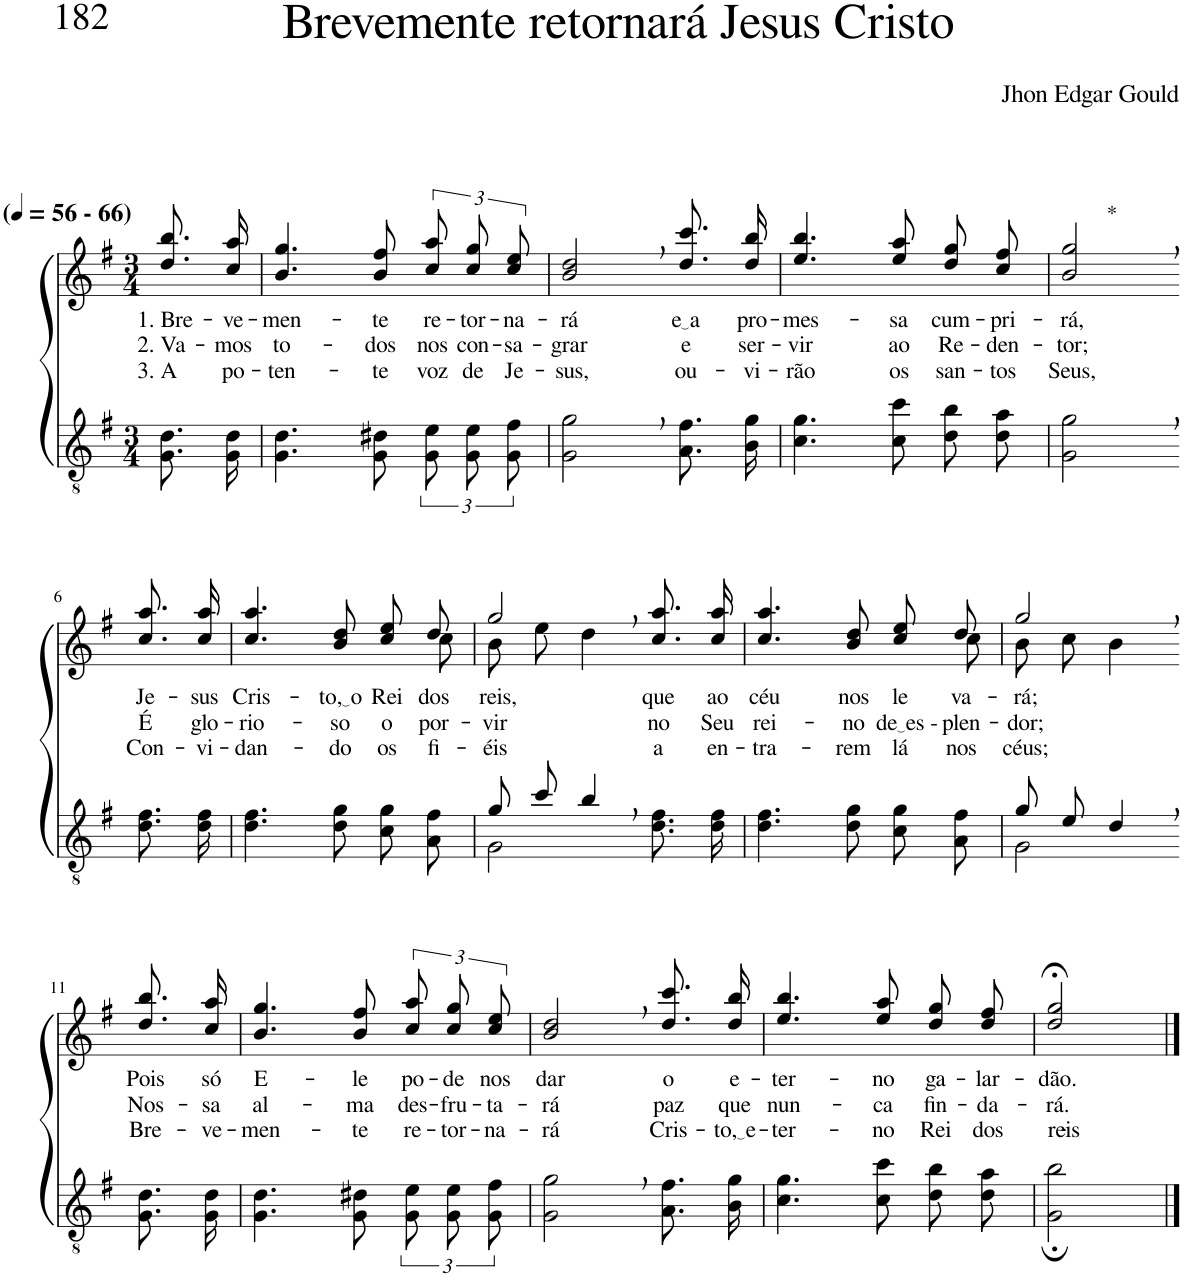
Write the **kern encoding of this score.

**kern	**kern	**text	**text	**text
*part2	*part1	*part1	*part1	*part1
*staff2	*staff1	*staff1	*staff1	*staff1
*I"Parte III e IV	*I"Parte I e II	*	*	*
*clefGv2	*clefG2	*	*	*
*Trd5c9	*Trd5c9	*	*	*
*k[f#]	*k[f#]	*	*	*
*M3/4	*M3/4	*	*	*
*MM56	*MM56	*	*	*
=1	=1	=1	=1	=1
!	!LO:TX:a:B:t=(	!	!	!
!	!LO:TX:a:B:t=- 66)	!	!	!
!	!	!LO:LY:b	!LO:LY:b	!LO:LY:b
8.G\ 8.d\L	8.dd\ 8.bb\L	1. Bre-	2. Va-	3. A
!	!	!LO:LY:b	!LO:LY:b	!LO:LY:b
16G\ 16d\Jk	16cc\ 16aa\Jk	-ve-	-mos	po-
=2	=2	=2	=2	=2
!	!	!LO:LY:b	!LO:LY:b	!LO:LY:b
4.G\ 4.d\	4.b/ 4.gg/	-men-	to-	-ten-
!	!	!LO:LY:b	!LO:LY:b	!LO:LY:b
8G\ 8d#X\	8b/ 8ff#/	-te	-dos	-te
!	!	!LO:LY:b	!LO:LY:b	!LO:LY:b
12G\ 12e\L	12cc\ 12aa\L	re-	nos	voz
!	!	!LO:LY:b	!LO:LY:b	!LO:LY:b
12G\ 12e\	12cc\ 12gg\	-tor-	con-	de
!	!	!LO:LY:b	!LO:LY:b	!LO:LY:b
12G\ 12f#\J	12cc\ 12ee\J	-na-	-sa-	Je-
=3	=3	=3	=3	=3
!	!	!LO:LY:b	!LO:LY:b	!LO:LY:b
2G\, 2g\,	2b/, 2dd/,	-rá	-grar	-sus,
!	!	!LO:LY:b	!LO:LY:b	!LO:LY:b
8.A\ 8.f#\L	8.dd\ 8.ccc\L	e a	e	ou-
!	!	!LO:LY:b	!LO:LY:b	!LO:LY:b
16B\ 16g\Jk	16dd\ 16bb\Jk	pro-	ser-	-vi-
=4	=4	=4	=4	=4
!	!	!LO:LY:b	!LO:LY:b	!LO:LY:b
4.c\ 4.g\	4.ee/ 4.bb/	-mes-	-vir	-rão
!	!	!LO:LY:b	!LO:LY:b	!LO:LY:b
8c\ 8cc\	8ee/ 8aa/	-sa	ao	os
!	!	!LO:LY:b	!LO:LY:b	!LO:LY:b
8d\ 8b\L	8dd\ 8gg\L	cum-	Re-	san-
!	!	!LO:LY:b	!LO:LY:b	!LO:LY:b
8d\ 8a\J	8cc\ 8ff#\J	-pri-	-den-	-tos
=5	=5	=5	=5	=5
!	!LO:TX:a:t=*	!	!	!
!	!	!LO:LY:b	!LO:LY:b	!LO:LY:b
2G\, 2g\,	2b/, 2gg/,	-rá,	-tor;	Seus,
!!LO:LB:g=z
=6-	=6-	=6-	=6-	=6-
!	!	!LO:LY:b	!LO:LY:b	!LO:LY:b
8.d\ 8.f#\L	8.cc\ 8.aa\L	Je-	É	Con-
!	!	!LO:LY:b	!LO:LY:b	!LO:LY:b
16d\ 16f#\Jk	16cc\ 16aa\Jk	-sus	glo-	-vi-
=7	=7	=7	=7	=7
!	!	!LO:LY:b	!LO:LY:b	!LO:LY:b
*	*^	*	*	*
4.d\ 4.f#\	4.cc/ 4.aa/	8ryy	Cris-	-rio-	-dan-
!	!	!	!LO:LY:b	!LO:LY:b	!LO:LY:b
*	*v	*v	*	*	*
8d\ 8g\	8b/ 8dd/	to, o	-so	-do
!	!	!LO:LY:b	!LO:LY:b	!LO:LY:b
8c\ 8g\L	8cc\ 8ee\L	Rei	o	os
*	*^	*	*	*
!	!	!	!LO:LY:b	!LO:LY:b	!LO:LY:b
8A\ 8f#\J	8dd\J	8cc\	dos	por-	fi-
=8	=8	=8	=8	=8	=8
*^	*	*	*	*	*
!	!	!	!	!LO:LY:b	!LO:LY:b	!LO:LY:b
8g/L	2G\	2gg,/	8b\L	reis,	-vir	-éis
8cc/J	.	.	8ee\J	.	.	.
4b,/	.	.	4dd\	.	.	.
!	!	!	!	!LO:LY:b	!LO:LY:b	!LO:LY:b
4ryy	8.d\ 8.f#\L	8.cc\ 8.aa\L	4ryy	que	no	a
!	!	!	!	!LO:LY:b	!LO:LY:b	!LO:LY:b
.	16d\ 16f#\Jk	16cc\ 16aa\Jk	.	ao	Seu	en-
=9	=9	=9	=9	=9	=9	=9
!	!	!	!	!LO:LY:b	!LO:LY:b	!LO:LY:b
*v	*v	*	*	*	*	*
4.d\ 4.f#\	4.cc/ 4.aa/	8ryy	céu	rei-	-tra-
!	!	!	!LO:LY:b	!LO:LY:b	!LO:LY:b
*	*v	*v	*	*	*
8d\ 8g\	8b/ 8dd/	nos	-no	-rem
!	!	!LO:LY:b	!LO:LY:b	!LO:LY:b
8c\ 8g\L	8cc\ 8ee\L	le-	de es -	lá
*	*^	*	*	*
!	!	!	!LO:LY:b	!LO:LY:b	!LO:LY:b
8A\ 8f#\J	8dd\J	8cc\	-va-	plen-	nos
=10	=10	=10	=10	=10	=10
*^	*	*	*	*	*
!	!	!	!	!LO:LY:b	!LO:LY:b	!LO:LY:b
8g/L	2G\	2gg,/	8b\L	-rá;	-dor;	céus;
8e/J	.	.	8cc\J	.	.	.
4d,/	.	.	4b\	.	.	.
*v	*v	*	*	*	*	*
!!LO:LB:g=z
=11-	=11-	=11-	=11-	=11-	=11-
!	!	!	!LO:LY:b	!LO:LY:b	!LO:LY:b
*	*v	*v	*	*	*
8.G\ 8.d\L	8.dd\ 8.bb\L	Pois	Nos-	Bre-
!	!	!LO:LY:b	!LO:LY:b	!LO:LY:b
16G\ 16d\Jk	16cc\ 16aa\Jk	só	-sa	-ve-
=12	=12	=12	=12	=12
!	!	!LO:LY:b	!LO:LY:b	!LO:LY:b
4.G\ 4.d\	4.b/ 4.gg/	E-	al-	-men-
!	!	!LO:LY:b	!LO:LY:b	!LO:LY:b
8G\ 8d#X\	8b/ 8ff#/	-le	-ma	-te
!	!	!LO:LY:b	!LO:LY:b	!LO:LY:b
12G\ 12e\L	12cc\ 12aa\L	po-	des-	re-
!	!	!LO:LY:b	!LO:LY:b	!LO:LY:b
12G\ 12e\	12cc\ 12gg\	-de	-fru-	-tor-
!	!	!LO:LY:b	!LO:LY:b	!LO:LY:b
12G\ 12f#\J	12cc\ 12ee\J	nos	-ta-	-na-
=13	=13	=13	=13	=13
!	!	!LO:LY:b	!LO:LY:b	!LO:LY:b
2G\, 2g\,	2b/, 2dd/,	dar	-rá	-rá
!	!	!LO:LY:b	!LO:LY:b	!LO:LY:b
8.A\ 8.f#\L	8.dd\ 8.ccc\L	o	paz	Cris-
!	!	!LO:LY:b	!LO:LY:b	!LO:LY:b
16B\ 16g\Jk	16dd\ 16bb\Jk	e-	que	to, e
=14	=14	=14	=14	=14
!	!	!LO:LY:b	!LO:LY:b	!LO:LY:b
4.c\ 4.g\	4.ee/ 4.bb/	-ter-	nun-	-ter-
!	!	!LO:LY:b	!LO:LY:b	!LO:LY:b
8c\ 8cc\	8ee/ 8aa/	-no	-ca	-no
!	!	!LO:LY:b	!LO:LY:b	!LO:LY:b
8d\ 8b\L	8dd\ 8gg\L	ga-	fin-	Rei
!	!	!LO:LY:b	!LO:LY:b	!LO:LY:b
8d\ 8a\J	8dd\ 8ff#\J	-lar-	-da-	dos
=15	=15	=15	=15	=15
!	!	!LO:LY:b	!LO:LY:b	!LO:LY:b
2G\; 2b\;	2dd/;< 2gg/;<	-dão.	-rá.	reis-
==	==	==	==	==
*-	*-	*-	*-	*-
